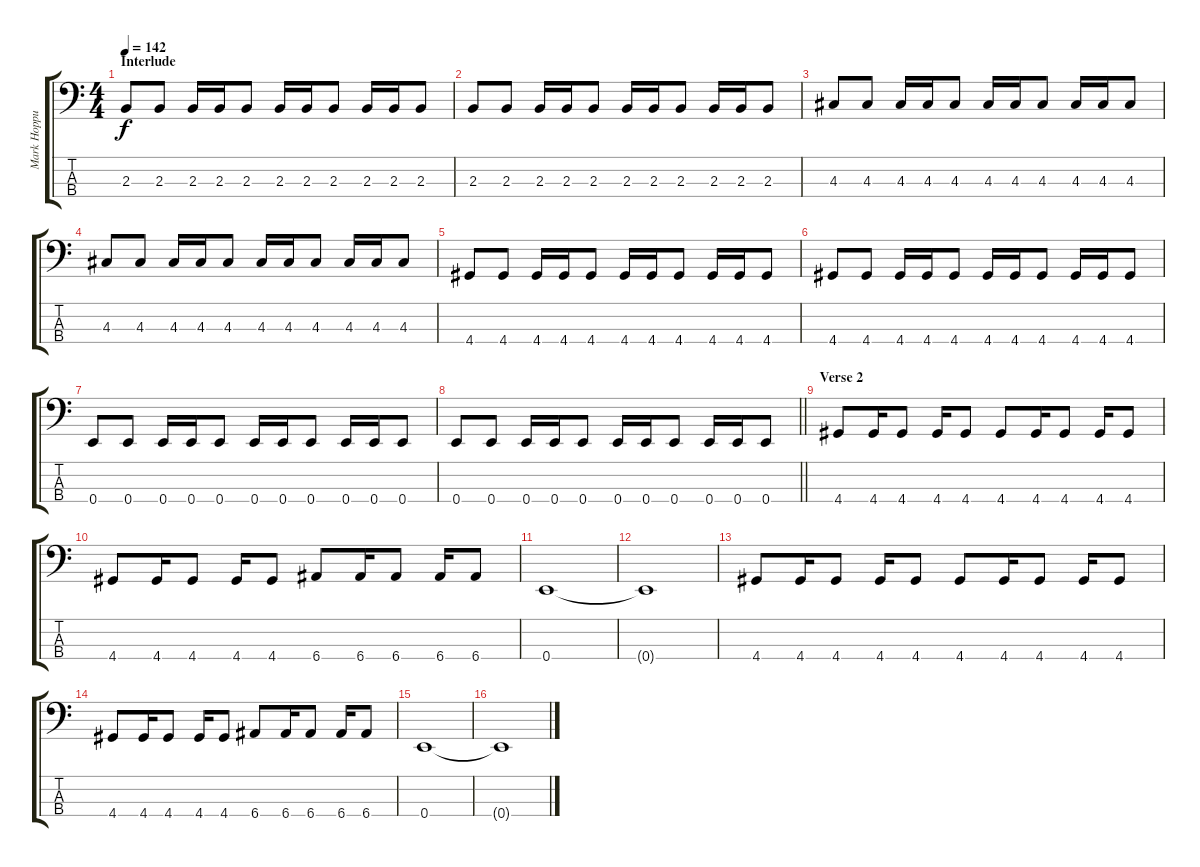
\track ("Mark Hoppus - Bass" "Mark Hoppu") {instrument electricbasspick}
\staff {score tabs}
\tuning (G2 D2 A1 E1) {hide}
\ts (4 4)
\section ("" "Interlude")
\tempo 142
\clef f4
\ks c
2.3.8{dy f} 2.3.8 2.3.16 2.3.16 2.3.8 2.3.16 2.3.16 2.3.8 2.3.16 2.3.16 2.3.8 |
2.3.8 2.3.8 2.3.16 2.3.16 2.3.8 2.3.16 2.3.16 2.3.8 2.3.16 2.3.16 2.3.8 |
4.3.8 4.3.8 4.3.16 4.3.16 4.3.8 4.3.16 4.3.16 4.3.8 4.3.16 4.3.16 4.3.8 |
4.3.8 4.3.8 4.3.16 4.3.16 4.3.8 4.3.16 4.3.16 4.3.8 4.3.16 4.3.16 4.3.8 |
4.4.8 4.4.8 4.4.16 4.4.16 4.4.8 4.4.16 4.4.16 4.4.8 4.4.16 4.4.16 4.4.8 |
4.4.8 4.4.8 4.4.16 4.4.16 4.4.8 4.4.16 4.4.16 4.4.8 4.4.16 4.4.16 4.4.8 |
0.4.8 0.4.8 0.4.16 0.4.16 0.4.8 0.4.16 0.4.16 0.4.8 0.4.16 0.4.16 0.4.8 |
\barLineRight lightlight
0.4.8 0.4.8 0.4.16 0.4.16 0.4.8 0.4.16 0.4.16 0.4.8 0.4.16 0.4.16 0.4.8 |
\section ("" "Verse 2")
4.4.8 4.4.16 4.4.8 4.4.16 4.4.8 4.4.8 4.4.16 4.4.8 4.4.16 4.4.8 |
4.4.8 4.4.16 4.4.8 4.4.16 4.4.8 6.4.8 6.4.16 6.4.8 6.4.16 6.4.8 |
0.4.1 |
0.4{t}.1 |
4.4.8 4.4.16 4.4.8 4.4.16 4.4.8 4.4.8 4.4.16 4.4.8 4.4.16 4.4.8 |
4.4.8 4.4.16 4.4.8 4.4.16 4.4.8 6.4.8 6.4.16 6.4.8 6.4.16 6.4.8 |
0.4.1 |
0.4{t}.1
